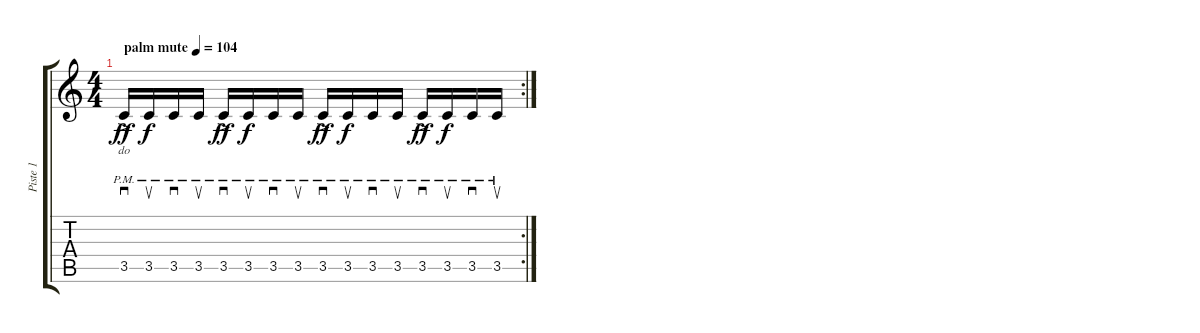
\track ("Piste 1" "Piste 1") {instrument acousticguitarsteel}
\staff {score tabs}
\tuning (E4 B3 G3 D3 A2 E2) {hide}
\rc 2
\ts (4 4)
\tempo (104 "palm mute")
\clef g2
\ks c
3.5{ac pm}.16{sd lyrics (0 "do") lyrics (1 "") lyrics (2 "") lyrics (3 "") lyrics (4 "") dy ff instrument acousticguitarsteel} 3.5{pm}.16{su dy f} 3.5{pm}.16{sd} 3.5{pm}.16{su} 3.5{ac pm}.16{sd dy ff} 3.5{pm}.16{su dy f} 3.5{pm}.16{sd} 3.5{pm}.16{su} 3.5{ac pm}.16{sd dy ff} 3.5{pm}.16{su dy f} 3.5{pm}.16{sd} 3.5{pm}.16{su} 3.5{ac pm}.16{sd dy ff} 3.5{pm}.16{su dy f} 3.5{pm}.16{sd} 3.5{pm}.16{su}
